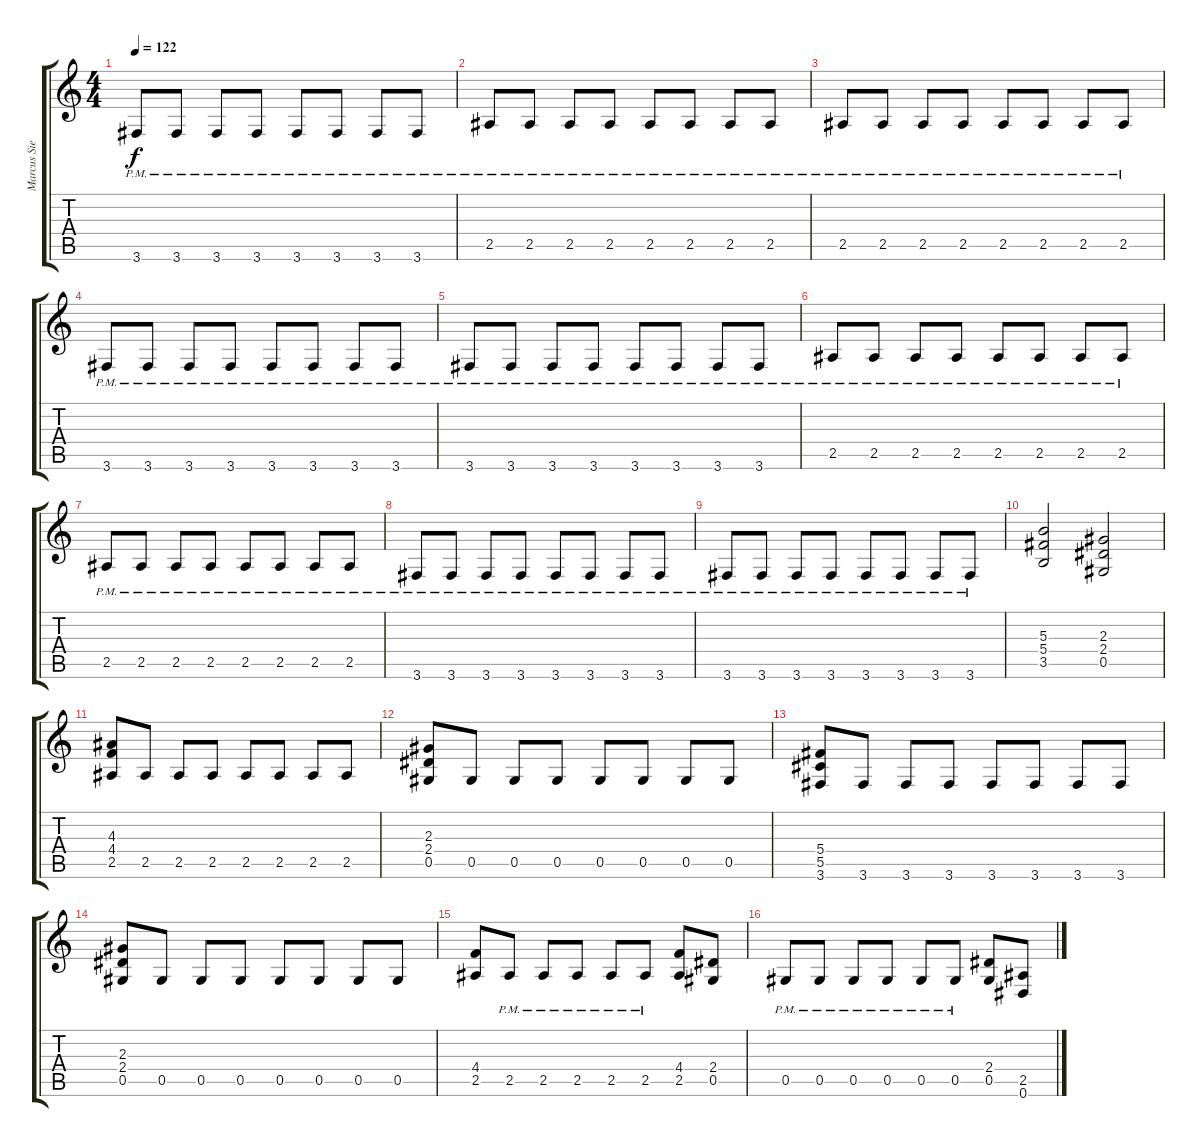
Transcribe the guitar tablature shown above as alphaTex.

\track ("Marcus Siepen" "Marcus Sie") {instrument distortionguitar}
\staff {score tabs}
\tuning (Eb4 Bb3 Gb3 Db3 Ab2 Eb2) {hide}
\ts (4 4)
\tempo 122
\clef g2
\ks c
3.6{pm}.8{dy f} 3.6{pm}.8 3.6{pm}.8 3.6{pm}.8 3.6{pm}.8 3.6{pm}.8 3.6{pm}.8 3.6{pm}.8 |
2.5{pm}.8 2.5{pm}.8 2.5{pm}.8 2.5{pm}.8 2.5{pm}.8 2.5{pm}.8 2.5{pm}.8 2.5{pm}.8 |
2.5{pm}.8 2.5{pm}.8 2.5{pm}.8 2.5{pm}.8 2.5{pm}.8 2.5{pm}.8 2.5{pm}.8 2.5{pm}.8 |
3.6{pm}.8 3.6{pm}.8 3.6{pm}.8 3.6{pm}.8 3.6{pm}.8 3.6{pm}.8 3.6{pm}.8 3.6{pm}.8 |
3.6{pm}.8 3.6{pm}.8 3.6{pm}.8 3.6{pm}.8 3.6{pm}.8 3.6{pm}.8 3.6{pm}.8 3.6{pm}.8 |
2.5{pm}.8 2.5{pm}.8 2.5{pm}.8 2.5{pm}.8 2.5{pm}.8 2.5{pm}.8 2.5{pm}.8 2.5{pm}.8 |
2.5{pm}.8 2.5{pm}.8 2.5{pm}.8 2.5{pm}.8 2.5{pm}.8 2.5{pm}.8 2.5{pm}.8 2.5{pm}.8 |
3.6{pm}.8 3.6{pm}.8 3.6{pm}.8 3.6{pm}.8 3.6{pm}.8 3.6{pm}.8 3.6{pm}.8 3.6{pm}.8 |
3.6{pm}.8 3.6{pm}.8 3.6{pm}.8 3.6{pm}.8 3.6{pm}.8 3.6{pm}.8 3.6{pm}.8 3.6{pm}.8 |
(5.3 5.4 3.5).2 (2.3 2.4 0.5).2 |
(4.3 4.4 2.5).8 2.5.8 2.5.8 2.5.8 2.5.8 2.5.8 2.5.8 2.5.8 |
(2.3 2.4 0.5).8 0.5.8 0.5.8 0.5.8 0.5.8 0.5.8 0.5.8 0.5.8 |
(5.4 5.5 3.6).8 3.6.8 3.6.8 3.6.8 3.6.8 3.6.8 3.6.8 3.6.8 |
(2.3 2.4 0.5).8 0.5.8 0.5.8 0.5.8 0.5.8 0.5.8 0.5.8 0.5.8 |
(4.4 2.5).8 2.5{pm}.8 2.5{pm}.8 2.5{pm}.8 2.5{pm}.8 2.5{pm}.8 (4.4 2.5).8 (2.4 0.5).8 |
0.5{pm}.8 0.5{pm}.8 0.5{pm}.8 0.5{pm}.8 0.5{pm}.8 0.5{pm}.8 (2.4 0.5).8 (2.5 0.6).8
